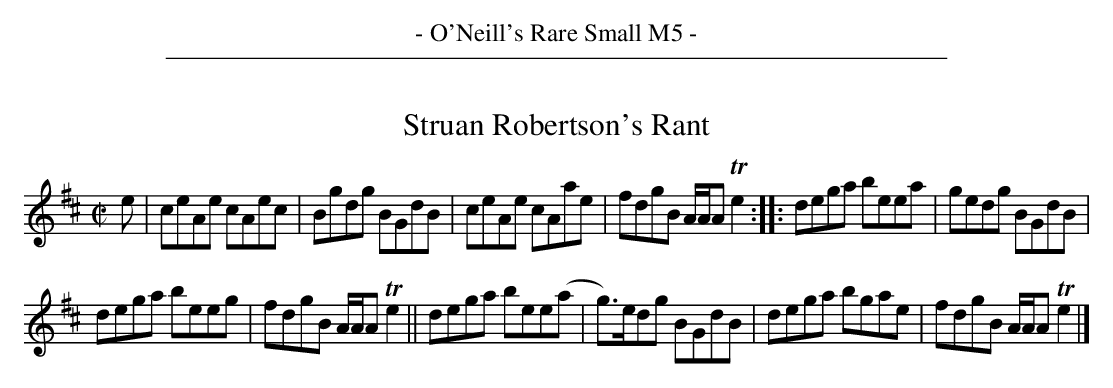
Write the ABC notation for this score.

X:1
T: Struan Robertson's Rant
M: C|
L: 1/8
K: Amix
e |\
ceAe cAec | Bgdg BGdB | ceAe cAae | fdgB A/A/A Te2 :: dega beea | gedg BGdB |
dega beeg | fdgB A/A/A Te2 || dega bee(a | g)>edg BGdB | dega bgae | fdgB A/A/A Te2 |]
